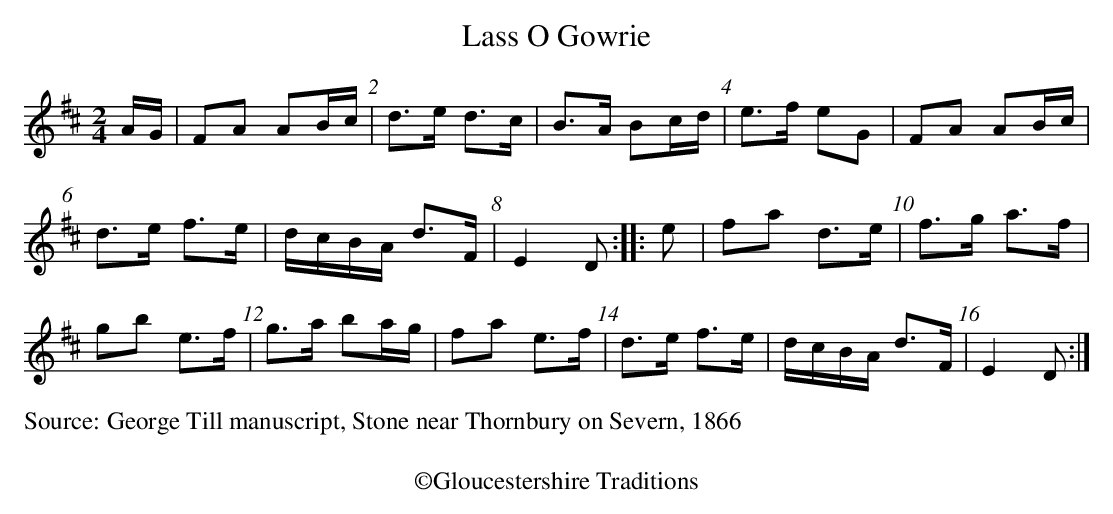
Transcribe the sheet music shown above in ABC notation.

X:1
T:Lass O Gowrie
M:2/4
L:1/8
K:D
A/G/ | FA AB/c/ | d>e d>c | B>A Bc/d/ | e>f eG | \
 FA AB/c/ |
d>e f>e | d/c/B/A/ d>F | E2D ::e |\
fa d>e | f>g a>f |
gb e>f | g>a ba/g/ |\
fa e>f | d>e f>e | d/c/B/A/ d>F | E2D :|
